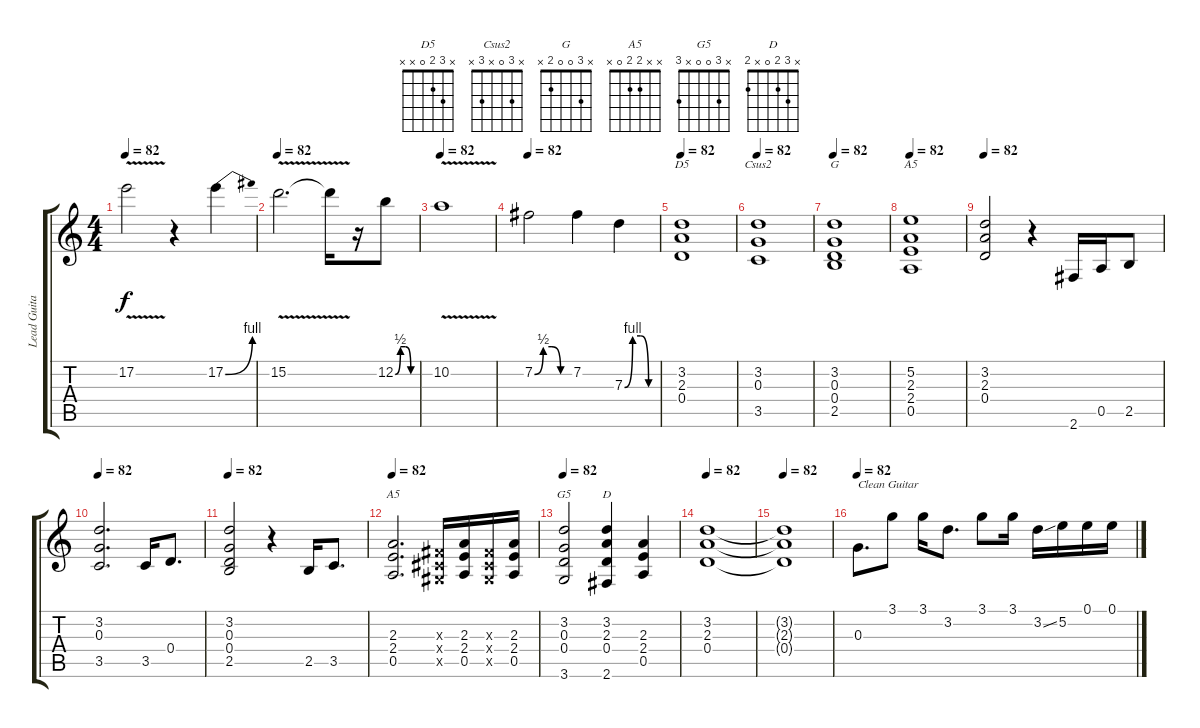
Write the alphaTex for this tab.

\track ("Lead Guitar: Slash" "Lead Guita") {instrument distortionguitar}
\staff {score tabs}
\tuning (E4 B3 G3 D3 A2 E2) {hide}
\chord ("D5" x 3 2 0 x x)
\chord ("Csus2" x 3 0 x 3 x)
\chord ("G" x 3 0 0 2 x)
\chord ("A5" x 5 2 2 0 x)
\chord ("A5" x x 2 2 0 x)
\chord ("G5" x 3 0 0 x 3)
\chord ("D" x 3 2 0 x 2)
\ts (4 4)
\tempo 82
\clef g2
\ks c
17.2{v}.2{dy f} r.4 17.2{be (bend 0 0 60 4)}.4 |
\tempo 82
15.2{v}.2{d} 15.2{t}.16 r.16 12.2{be (custom 0 0 15 2 30 2 45 0 60 0)}.8 |
\tempo 82
10.2{v}.1 |
\tempo 82
7.2{be (custom 0 0 15 2 30 2 45 0 60 0)}.2 7.2.4 7.3{be (custom 0 0 15 4 30 4 45 0 60 0)}.4 |
\tempo 82
(3.2 2.3 0.4).1{ch "D5"} |
\tempo 82
(3.2 0.3 3.5).1{ch "Csus2"} |
\tempo 82
(3.2 0.3 0.4 2.5).1{ch "G"} |
\tempo 82
(5.2 2.3 2.4 0.5).1{ch "A5"} |
\tempo 82
(3.2 2.3 0.4).2 r.4 2.6.16 0.5.16 2.5.8 |
\tempo 82
(3.2 0.3 3.5).2{d} 3.5.16 0.4.8{d} |
\tempo 82
(3.2 0.3 0.4 2.5).2 r.4 2.5.16 3.5.8{d} |
\tempo 82
(2.3 2.4 0.5).2{d ch "A5"} (-1.3{x} -1.4{x} -1.5{x}).16 (2.3 2.4 0.5).16 (-1.3{x} -1.4{x} -1.5{x}).16 (2.3 2.4 0.5).16 |
\tempo 82
(3.2 0.3 0.4 3.6).2{ch "G5"} (3.2 2.3 0.4 2.6).4{ch "D"} (2.3 2.4 0.5).4 |
\tempo 82
(3.2 2.3 0.4).1 |
\tempo 82
(3.2{t} 2.3{t} 0.4{t}).1 |
\tempo 82
0.3.8{d txt "Clean Guitar" instrument electricguitarclean} 3.1.8{instrument electricguitarclean} 3.1.16{instrument electricguitarclean} 3.2.8{d instrument electricguitarclean} 3.1.8{instrument electricguitarclean} 3.1.16{instrument electricguitarclean} 3.2{ss}.16{instrument electricguitarclean} 5.2.16{instrument electricguitarclean} 0.1.16{instrument electricguitarclean} 0.1.16{instrument electricguitarclean}
